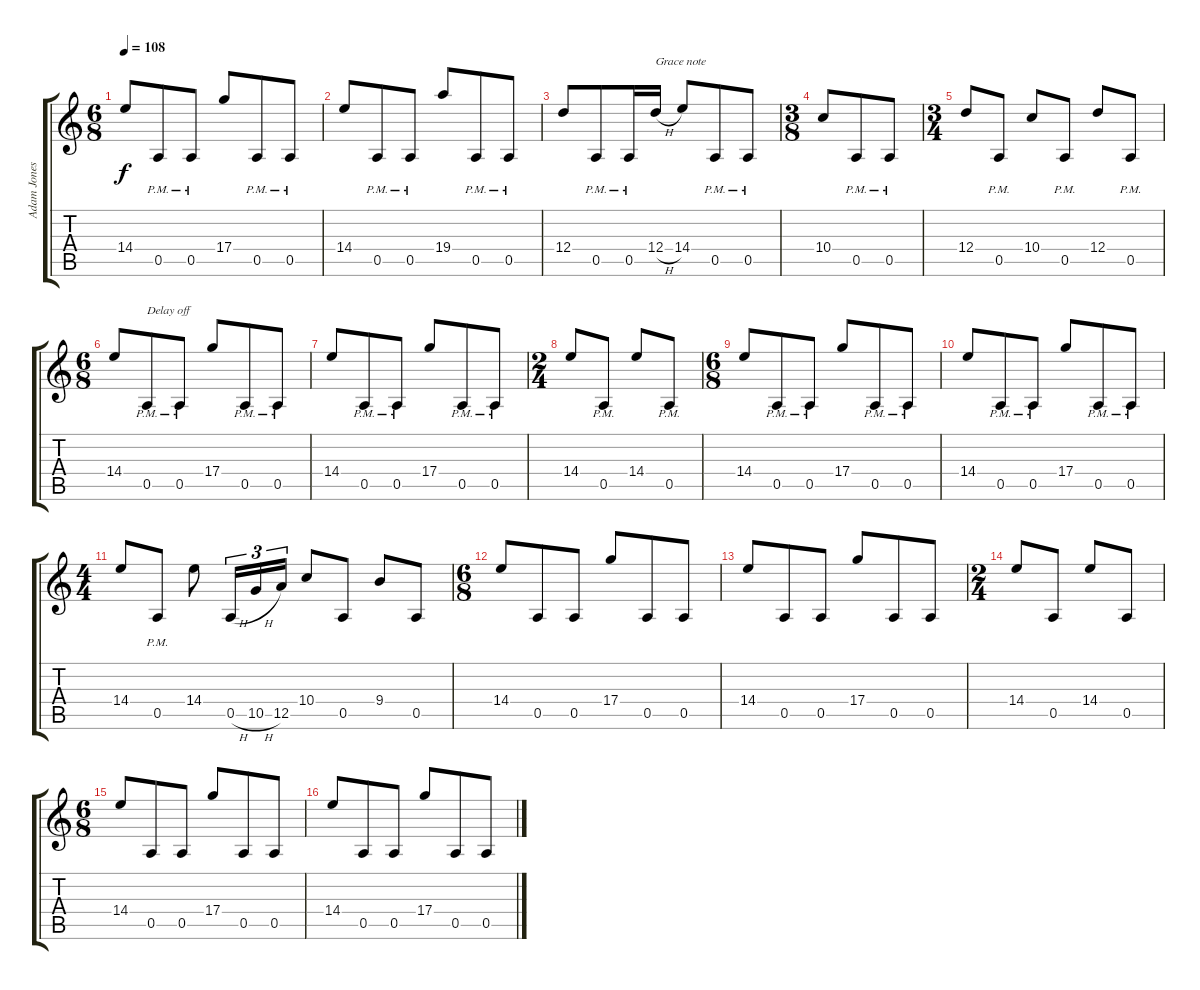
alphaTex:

\track ("Adam Jones (Guitar I)" "Adam Jones") {instrument distortionguitar}
\staff {score tabs}
\tuning (E4 B3 G3 D3 A2 D2) {hide}
\ts (6 8)
\tempo 108
\clef g2
\ks c
14.4.8{dy f} 0.5{pm}.8 0.5{pm}.8 17.4.8 0.5{pm}.8 0.5{pm}.8 |
14.4.8 0.5{pm}.8 0.5{pm}.8 19.4.8 0.5{pm}.8 0.5{pm}.8 |
12.4.8 0.5{pm}.8 0.5{pm}.16 12.4{h}.16{txt "Grace note"} 14.4.8 0.5{pm}.8 0.5{pm}.8 |
\ts (3 8)
10.4.8 0.5{pm}.8 0.5{pm}.8 |
\ts (3 4)
12.4.8 0.5{pm}.8 10.4.8 0.5{pm}.8 12.4.8 0.5{pm}.8 |
\ts (6 8)
14.4.8 0.5{pm}.8{txt "Delay off"} 0.5{pm}.8 17.4.8 0.5{pm}.8 0.5{pm}.8 |
14.4.8 0.5{pm}.8 0.5{pm}.8 17.4.8 0.5{pm}.8 0.5{pm}.8 |
\ts (2 4)
14.4.8 0.5{pm}.8 14.4.8 0.5{pm}.8 |
\ts (6 8)
14.4.8 0.5{pm}.8 0.5{pm}.8 17.4.8 0.5{pm}.8 0.5{pm}.8 |
14.4.8 0.5{pm}.8 0.5{pm}.8 17.4.8 0.5{pm}.8 0.5{pm}.8 |
\ts (4 4)
14.4.8 0.5{pm}.8 14.4.8 0.5{h}.16{tu (3 2)} 10.5{h}.16{tu (3 2)} 12.5.16{tu (3 2)} 10.4.8 0.5.8 9.4.8 0.5.8 |
\ts (6 8)
14.4.8 0.5.8 0.5.8 17.4.8 0.5.8 0.5.8 |
14.4.8 0.5.8 0.5.8 17.4.8 0.5.8 0.5.8 |
\ts (2 4)
14.4.8 0.5.8 14.4.8 0.5.8 |
\ts (6 8)
14.4.8 0.5.8 0.5.8 17.4.8 0.5.8 0.5.8 |
14.4.8 0.5.8 0.5.8 17.4.8 0.5.8 0.5.8
